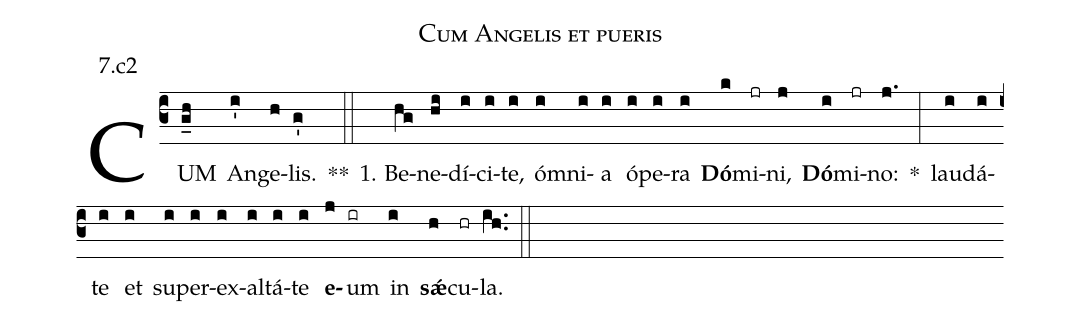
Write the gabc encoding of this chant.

name:Cum Angelis et pueris;
office-part:Antiphona;
mode:7;
annotation: 7.c2;
%%
(c3) CUM(g_h) An(i')ge(h)lis.(g') **(::)
1. Be(hg)ne(hi)dí(i)ci(i)te,(i) óm(i)ni(i)a(i) ó(i)pe(i)ra(i) <b>Dó</b>(k)mi(jr)ni,(j) <b>Dó</b>(i)mi(jr)no:(j.) *(:) lau(i)dá(i)te(i) et(i) su(i)per(i)ex(i)al(i)tá(i)te(i) <b>e</b>(j)um(ir) in(i) <b>s<sp>'ae</sp></b>(h)cu(hr)la.(ih..) (::)
